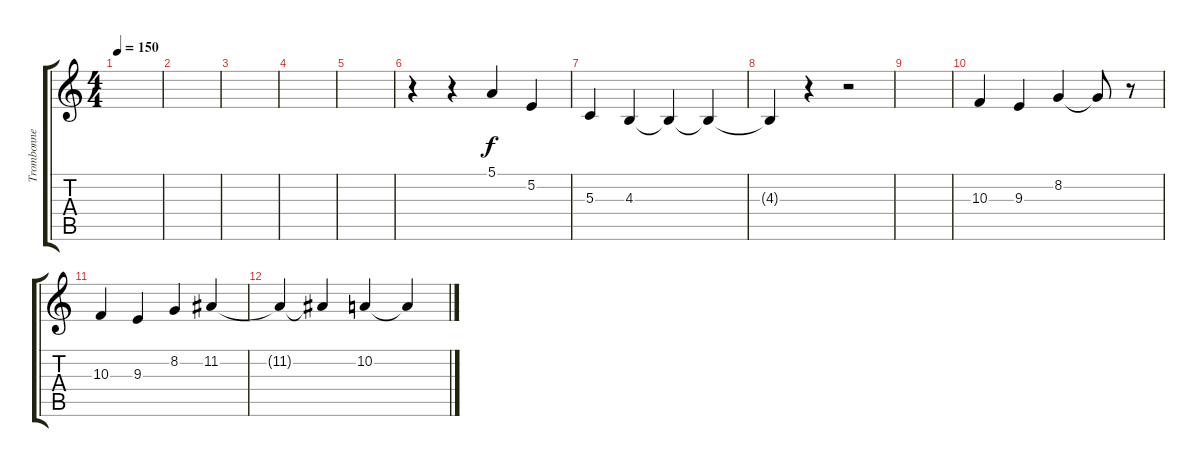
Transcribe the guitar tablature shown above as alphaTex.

\track ("Trombonne" "Trombonne") {instrument trombone}
\staff {score tabs}
\tuning (E4 B3 G3 D3 A2 E2) {hide}
\ts (4 4)
\tempo 150
\clef g2
\ks c
|
|
|
|
|
r.4 r.4 5.1.4 5.2.4 |
5.3.4 4.3.4 4.3{t}.4 4.3{t}.4 |
4.3{t}.4 r.4 r.2 |
|
10.3.4 9.3.4 8.2.4 8.2{t}.8 r.8 |
10.3.4 9.3.4 8.2.4 11.2.4 |
11.2{t}.4 11.2{t}.4 10.2.4 10.2{t}.4
